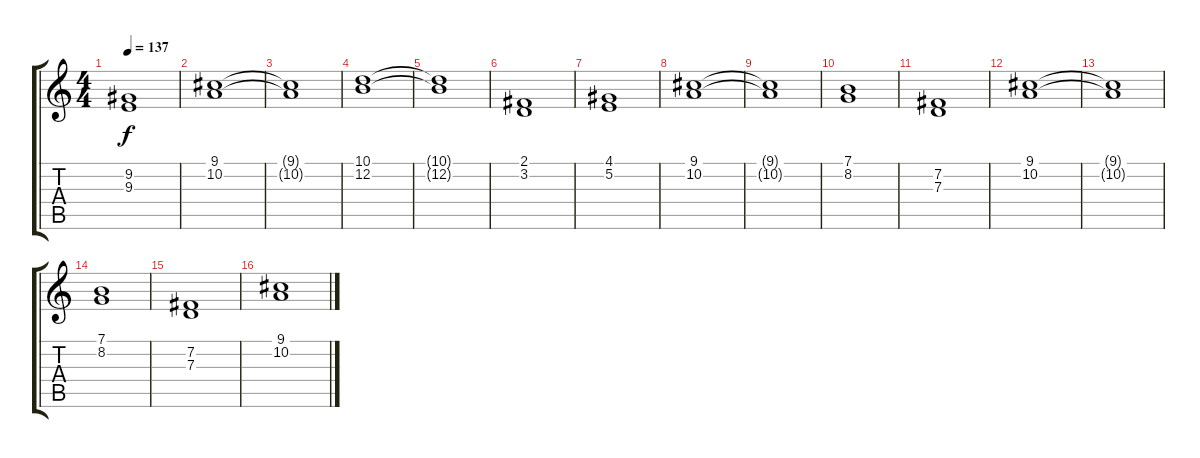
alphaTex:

\track "" {instrument synthstrings1}
\staff {score tabs}
\tuning (E4 B3 G3 D3 A2 E2) {hide}
\ts (4 4)
\tempo 137
\clef g2
\ks c
(9.2 9.3).1{dy f} |
(9.1 10.2).1 |
(9.1{t} 10.2{t}).1 |
(10.1 12.2).1 |
(10.1{t} 12.2{t}).1 |
(2.1 3.2).1 |
(4.1 5.2).1 |
(9.1 10.2).1 |
(9.1{t} 10.2{t}).1 |
(7.1 8.2).1 |
(7.2 7.3).1 |
(9.1 10.2).1 |
(9.1{t} 10.2{t}).1 |
(7.1 8.2).1 |
(7.2 7.3).1 |
(9.1 10.2).1
